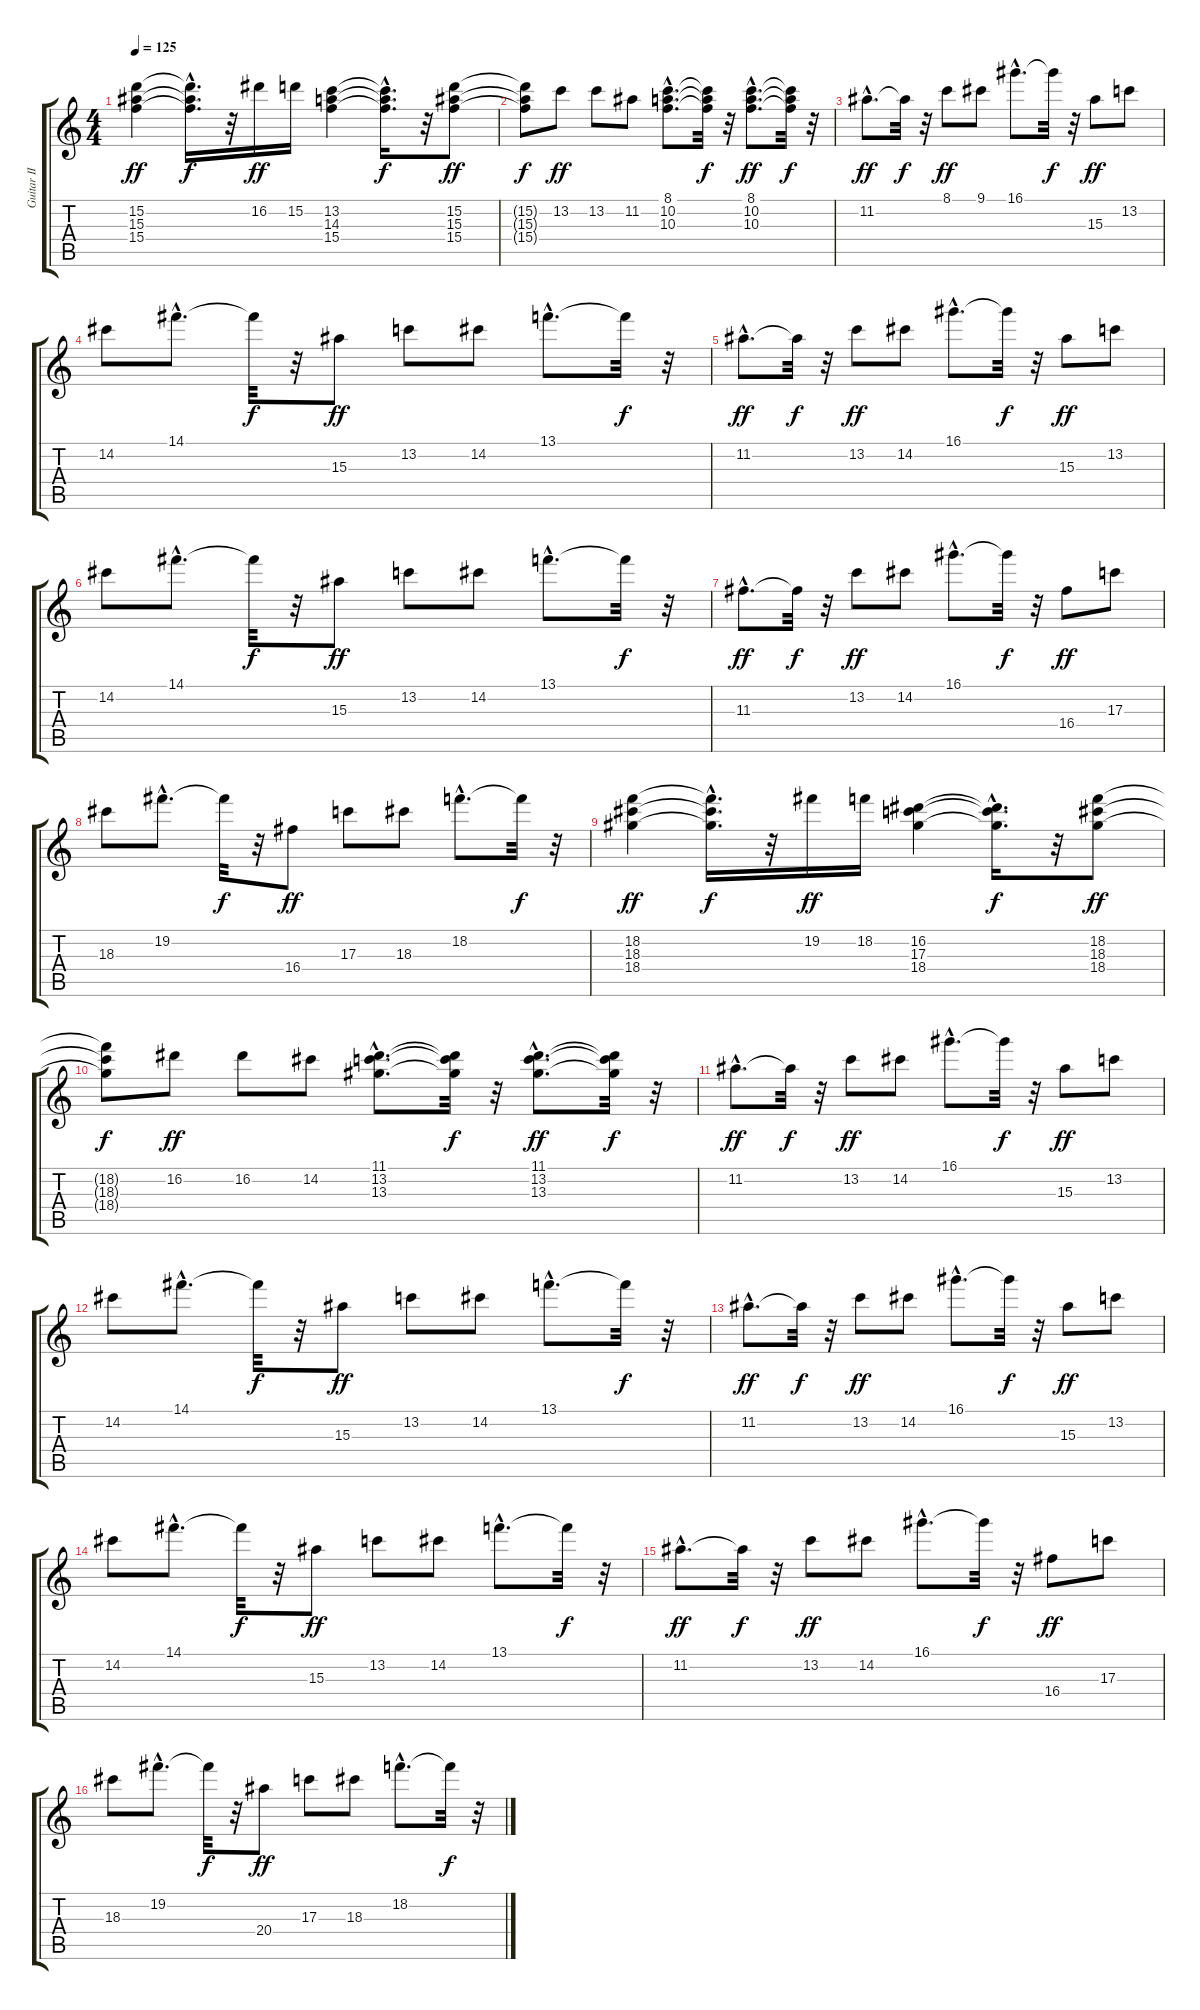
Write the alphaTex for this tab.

\track ("Guitar II" "Guitar II") {instrument electricguitarclean}
\staff {score tabs}
\tuning (E4 B3 G3 D3 A2 E2) {hide}
\ts (4 4)
\tempo 125
\clef g2
\ks c
(15.2 15.3 15.4).4{dy ff} (15.2{hac t} 15.3{hac t} 15.4{hac t}).16{d dy f} r.32 16.2.16{dy ff} 15.2.16 (13.2 14.3 15.4).4 (13.2{hac t} 14.3{hac t} 15.4{hac t}).16{d dy f} r.32 (15.2 15.3 15.4).8{dy ff} |
(15.2{t} 15.3{t} 15.4{t}).8{dy f} 13.2.8{dy ff} 13.2.8 11.2.8 (8.1{hac} 10.2{hac} 10.3{hac}).8{d} (8.1{t} 10.2{t} 10.3{t}).32{dy f} r.32 (8.1{hac} 10.2{hac} 10.3{hac}).8{d dy ff} (8.1{t} 10.2{t} 10.3{t}).32{dy f} r.32 |
11.2{hac}.8{d dy ff} 11.2{t}.32{dy f} r.32 8.1.8{dy ff} 9.1.8 16.1{hac}.8{d} 16.1{t}.32{dy f} r.32 15.3.8{dy ff} 13.2.8 |
14.2.8 14.1{hac}.8{d} 14.1{t}.32{dy f} r.32 15.3.8{dy ff} 13.2.8 14.2.8 13.1{hac}.8{d} 13.1{t}.32{dy f} r.32 |
11.2{hac}.8{d dy ff} 11.2{t}.32{dy f} r.32 13.2.8{dy ff} 14.2.8 16.1{hac}.8{d} 16.1{t}.32{dy f} r.32 15.3.8{dy ff} 13.2.8 |
14.2.8 14.1{hac}.8{d} 14.1{t}.32{dy f} r.32 15.3.8{dy ff} 13.2.8 14.2.8 13.1{hac}.8{d} 13.1{t}.32{dy f} r.32 |
11.3{hac}.8{d dy ff} 11.3{t}.32{dy f} r.32 13.2.8{dy ff} 14.2.8 16.1{hac}.8{d} 16.1{t}.32{dy f} r.32 16.4.8{dy ff} 17.3.8 |
18.3.8 19.2{hac}.8{d} 19.2{t}.32{dy f} r.32 16.4.8{dy ff} 17.3.8 18.3.8 18.2{hac}.8{d} 18.2{t}.32{dy f} r.32 |
(18.2 18.3 18.4).4{dy ff} (18.2{hac t} 18.3{hac t} 18.4{hac t}).16{d dy f} r.32 19.2.16{dy ff} 18.2.16 (16.2 17.3 18.4).4 (16.2{hac t} 17.3{hac t} 18.4{hac t}).16{d dy f} r.32 (18.2 18.3 18.4).8{dy ff} |
(18.2{t} 18.3{t} 18.4{t}).8{dy f} 16.2.8{dy ff} 16.2.8 14.2.8 (11.1{hac} 13.2{hac} 13.3{hac}).8{d} (11.1{t} 13.2{t} 13.3{t}).32{dy f} r.32 (11.1{hac} 13.2{hac} 13.3{hac}).8{d dy ff} (11.1{t} 13.2{t} 13.3{t}).32{dy f} r.32 |
11.2{hac}.8{d dy ff} 11.2{t}.32{dy f} r.32 13.2.8{dy ff} 14.2.8 16.1{hac}.8{d} 16.1{t}.32{dy f} r.32 15.3.8{dy ff} 13.2.8 |
14.2.8 14.1{hac}.8{d} 14.1{t}.32{dy f} r.32 15.3.8{dy ff} 13.2.8 14.2.8 13.1{hac}.8{d} 13.1{t}.32{dy f} r.32 |
11.2{hac}.8{d dy ff} 11.2{t}.32{dy f} r.32 13.2.8{dy ff} 14.2.8 16.1{hac}.8{d} 16.1{t}.32{dy f} r.32 15.3.8{dy ff} 13.2.8 |
14.2.8 14.1{hac}.8{d} 14.1{t}.32{dy f} r.32 15.3.8{dy ff} 13.2.8 14.2.8 13.1{hac}.8{d} 13.1{t}.32{dy f} r.32 |
11.2{hac}.8{d dy ff} 11.2{t}.32{dy f} r.32 13.2.8{dy ff} 14.2.8 16.1{hac}.8{d} 16.1{t}.32{dy f} r.32 16.4.8{dy ff} 17.3.8 |
18.3.8 19.2{hac}.8{d} 19.2{t}.32{dy f} r.32 20.4.8{dy ff} 17.3.8 18.3.8 18.2{hac}.8{d} 18.2{t}.32{dy f} r.32
